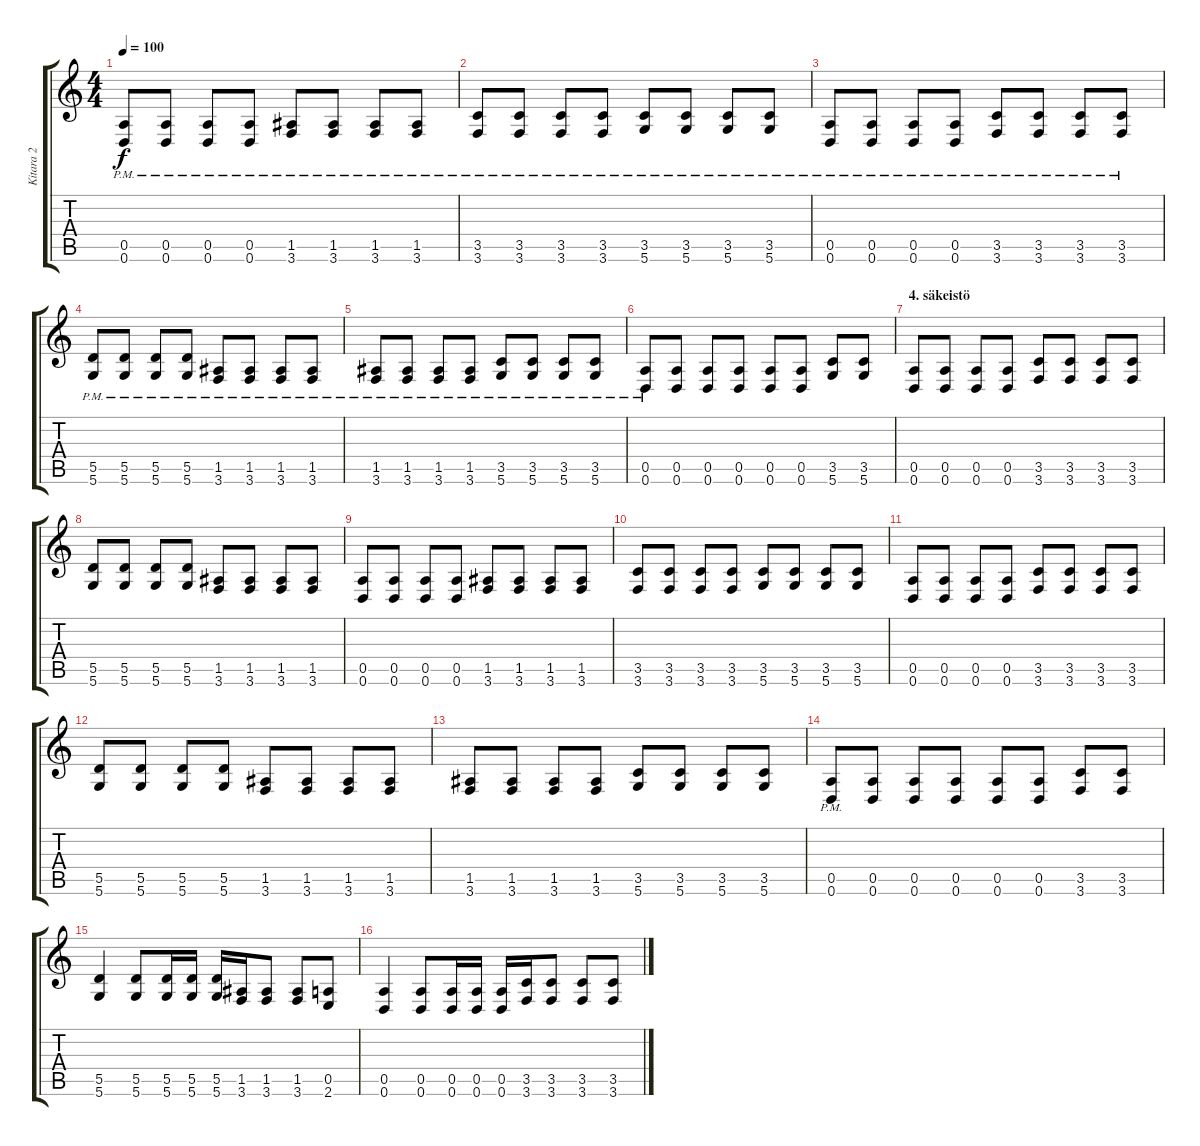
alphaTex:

\track ("Kitara 2" "Kitara 2") {instrument distortionguitar}
\staff {score tabs}
\tuning (E4 B3 G3 D3 A2 D2) {hide}
\ts (4 4)
\tempo 100
\clef g2
\ks c
(0.5{pm} 0.6{pm}).8{dy f} (0.5{pm} 0.6{pm}).8 (0.5{pm} 0.6{pm}).8 (0.5{pm} 0.6{pm}).8 (1.5{pm} 3.6{pm}).8 (1.5{pm} 3.6{pm}).8 (1.5{pm} 3.6{pm}).8 (1.5{pm} 3.6{pm}).8 |
(3.5{pm} 3.6{pm}).8 (3.5{pm} 3.6{pm}).8 (3.5{pm} 3.6{pm}).8 (3.5{pm} 3.6{pm}).8 (3.5{pm} 5.6{pm}).8 (3.5{pm} 5.6{pm}).8 (3.5{pm} 5.6{pm}).8 (3.5{pm} 5.6{pm}).8 |
(0.5{pm} 0.6{pm}).8 (0.5{pm} 0.6{pm}).8 (0.5{pm} 0.6{pm}).8 (0.5{pm} 0.6{pm}).8 (3.5{pm} 3.6{pm}).8 (3.5{pm} 3.6{pm}).8 (3.5{pm} 3.6{pm}).8 (3.5{pm} 3.6{pm}).8 |
(5.5{pm} 5.6{pm}).8 (5.5{pm} 5.6{pm}).8 (5.5{pm} 5.6{pm}).8 (5.5{pm} 5.6{pm}).8 (1.5{pm} 3.6{pm}).8 (1.5{pm} 3.6{pm}).8 (1.5{pm} 3.6{pm}).8 (1.5{pm} 3.6{pm}).8 |
(1.5{pm} 3.6{pm}).8 (1.5{pm} 3.6{pm}).8 (1.5{pm} 3.6{pm}).8 (1.5{pm} 3.6{pm}).8 (3.5{pm} 5.6{pm}).8 (3.5{pm} 5.6{pm}).8 (3.5{pm} 5.6{pm}).8 (3.5{pm} 5.6{pm}).8 |
(0.5{pm} 0.6{pm}).8 (0.5 0.6).8 (0.5 0.6).8 (0.5 0.6).8 (0.5 0.6).8 (0.5 0.6).8 (3.5 5.6).8 (3.5 5.6).8 |
\section ("" "4. säkeistö")
(0.5 0.6).8 (0.5 0.6).8 (0.5 0.6).8 (0.5 0.6).8 (3.5 3.6).8 (3.5 3.6).8 (3.5 3.6).8 (3.5 3.6).8 |
(5.5 5.6).8 (5.5 5.6).8 (5.5 5.6).8 (5.5 5.6).8 (1.5 3.6).8 (1.5 3.6).8 (1.5 3.6).8 (1.5 3.6).8 |
(0.5 0.6).8 (0.5 0.6).8 (0.5 0.6).8 (0.5 0.6).8 (1.5 3.6).8 (1.5 3.6).8 (1.5 3.6).8 (1.5 3.6).8 |
(3.5 3.6).8 (3.5 3.6).8 (3.5 3.6).8 (3.5 3.6).8 (3.5 5.6).8 (3.5 5.6).8 (3.5 5.6).8 (3.5 5.6).8 |
(0.5 0.6).8 (0.5 0.6).8 (0.5 0.6).8 (0.5 0.6).8 (3.5 3.6).8 (3.5 3.6).8 (3.5 3.6).8 (3.5 3.6).8 |
(5.5 5.6).8 (5.5 5.6).8 (5.5 5.6).8 (5.5 5.6).8 (1.5 3.6).8 (1.5 3.6).8 (1.5 3.6).8 (1.5 3.6).8 |
(1.5 3.6).8 (1.5 3.6).8 (1.5 3.6).8 (1.5 3.6).8 (3.5 5.6).8 (3.5 5.6).8 (3.5 5.6).8 (3.5 5.6).8 |
(0.5{pm} 0.6{pm}).8 (0.5 0.6).8 (0.5 0.6).8 (0.5 0.6).8 (0.5 0.6).8 (0.5 0.6).8 (3.5 3.6).8 (3.5 3.6).8 |
(5.5 5.6).4 (5.5 5.6).8 (5.5 5.6).16 (5.5 5.6).16 (5.5 5.6).16 (1.5 3.6).16 (1.5 3.6).8 (1.5 3.6).8 (0.5 2.6).8 |
(0.5 0.6).4 (0.5 0.6).8 (0.5 0.6).16 (0.5 0.6).16 (0.5 0.6).16 (3.5 3.6).16 (3.5 3.6).8 (3.5 3.6).8 (3.5 3.6).8
